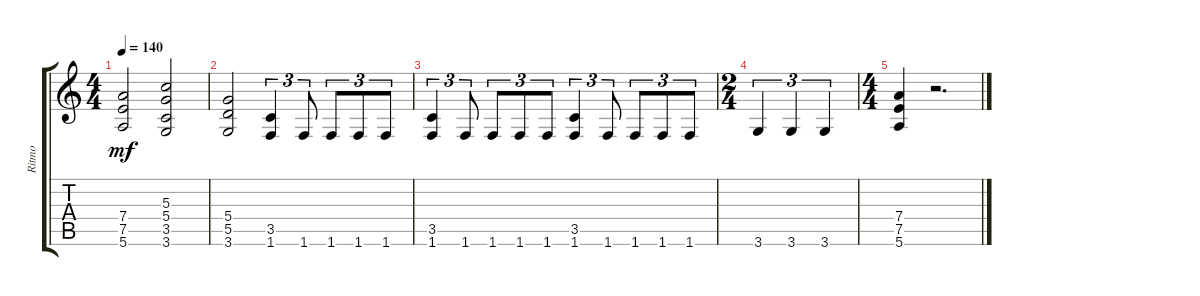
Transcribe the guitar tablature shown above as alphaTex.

\track ("Ritmo" "Ritmo") {instrument distortionguitar}
\staff {score tabs}
\tuning (E4 B3 G3 D3 A2 E2) {hide}
\ts (4 4)
\tempo 140
\clef g2
\ks c
(7.4 7.5 5.6).2{dy mf} (5.3 5.4 3.5 3.6).2 |
(5.4 5.5 3.6).2 (3.5 1.6).4{tu (3 2)} 1.6.8{tu (3 2)} 1.6.8{tu (3 2)} 1.6.8{tu (3 2)} 1.6.8{tu (3 2)} |
(3.5 1.6).4{tu (3 2)} 1.6.8{tu (3 2)} 1.6.8{tu (3 2)} 1.6.8{tu (3 2)} 1.6.8{tu (3 2)} (3.5 1.6).4{tu (3 2)} 1.6.8{tu (3 2)} 1.6.8{tu (3 2)} 1.6.8{tu (3 2)} 1.6.8{tu (3 2)} |
\ts (2 4)
3.6.4{tu (3 2)} 3.6.4{tu (3 2)} 3.6.4{tu (3 2)} |
\ts (4 4)
(7.4 7.5 5.6).4 r.2{d}
